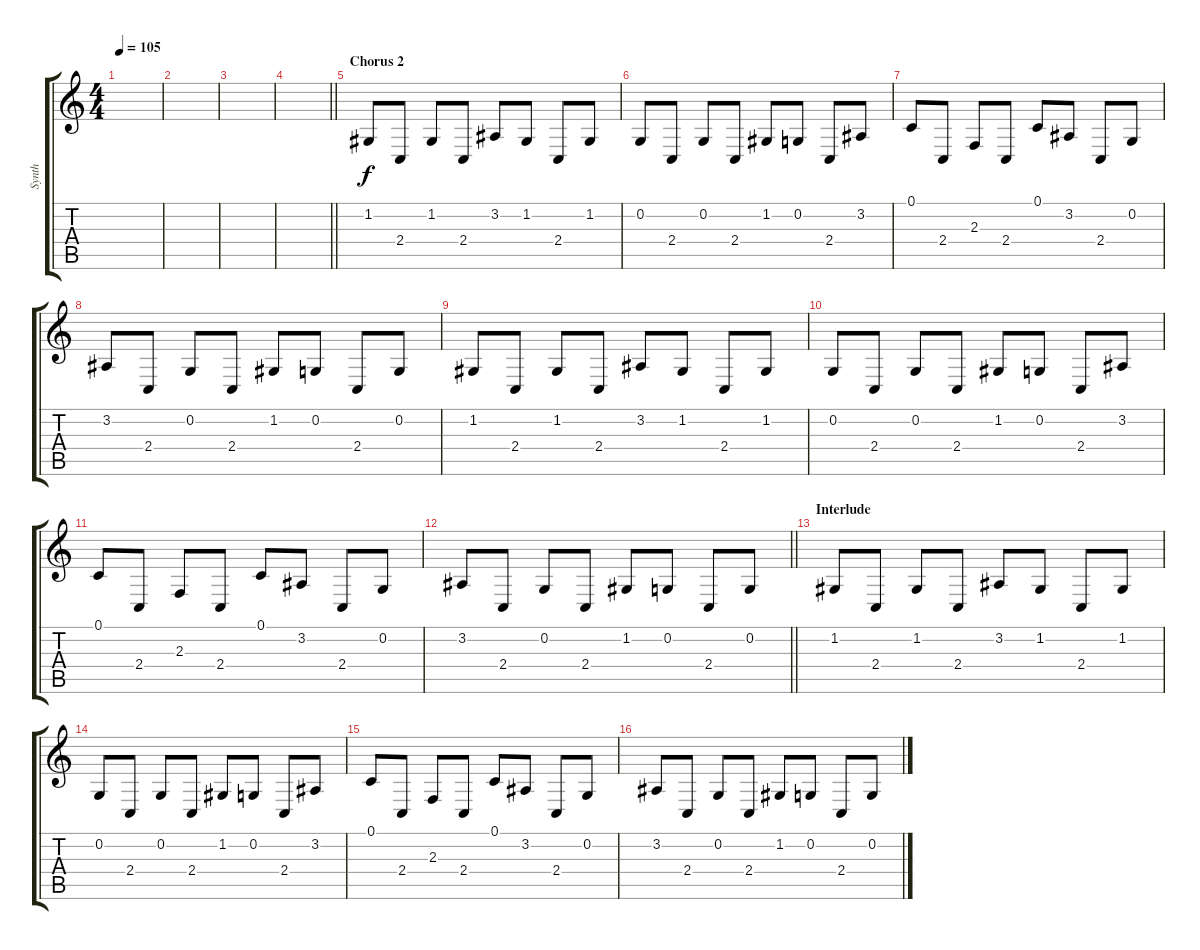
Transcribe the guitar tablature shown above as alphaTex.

\track ("Synth" "Synth") {instrument lead2sawtooth}
\staff {score tabs}
\tuning (C4 G3 Eb3 Bb2 F2 C2) {hide}
\ts (4 4)
\tempo 105
\clef g2
\ks c
|
|
|
\barLineRight lightlight
|
\section ("" "Chorus 2")
1.2.8 2.4.8 1.2.8 2.4.8 3.2.8 1.2.8 2.4.8 1.2.8 |
0.2.8 2.4.8 0.2.8 2.4.8 1.2.8 0.2.8 2.4.8 3.2.8 |
0.1.8 2.4.8 2.3.8 2.4.8 0.1.8 3.2.8 2.4.8 0.2.8 |
3.2.8 2.4.8 0.2.8 2.4.8 1.2.8 0.2.8 2.4.8 0.2.8 |
1.2.8 2.4.8 1.2.8 2.4.8 3.2.8 1.2.8 2.4.8 1.2.8 |
0.2.8 2.4.8 0.2.8 2.4.8 1.2.8 0.2.8 2.4.8 3.2.8 |
0.1.8 2.4.8 2.3.8 2.4.8 0.1.8 3.2.8 2.4.8 0.2.8 |
\barLineRight lightlight
3.2.8 2.4.8 0.2.8 2.4.8 1.2.8 0.2.8 2.4.8 0.2.8 |
\section ("" "Interlude")
1.2.8 2.4.8 1.2.8 2.4.8 3.2.8 1.2.8 2.4.8 1.2.8 |
0.2.8 2.4.8 0.2.8 2.4.8 1.2.8 0.2.8 2.4.8 3.2.8 |
0.1.8 2.4.8 2.3.8 2.4.8 0.1.8 3.2.8 2.4.8 0.2.8 |
3.2.8 2.4.8 0.2.8 2.4.8 1.2.8 0.2.8 2.4.8 0.2.8
